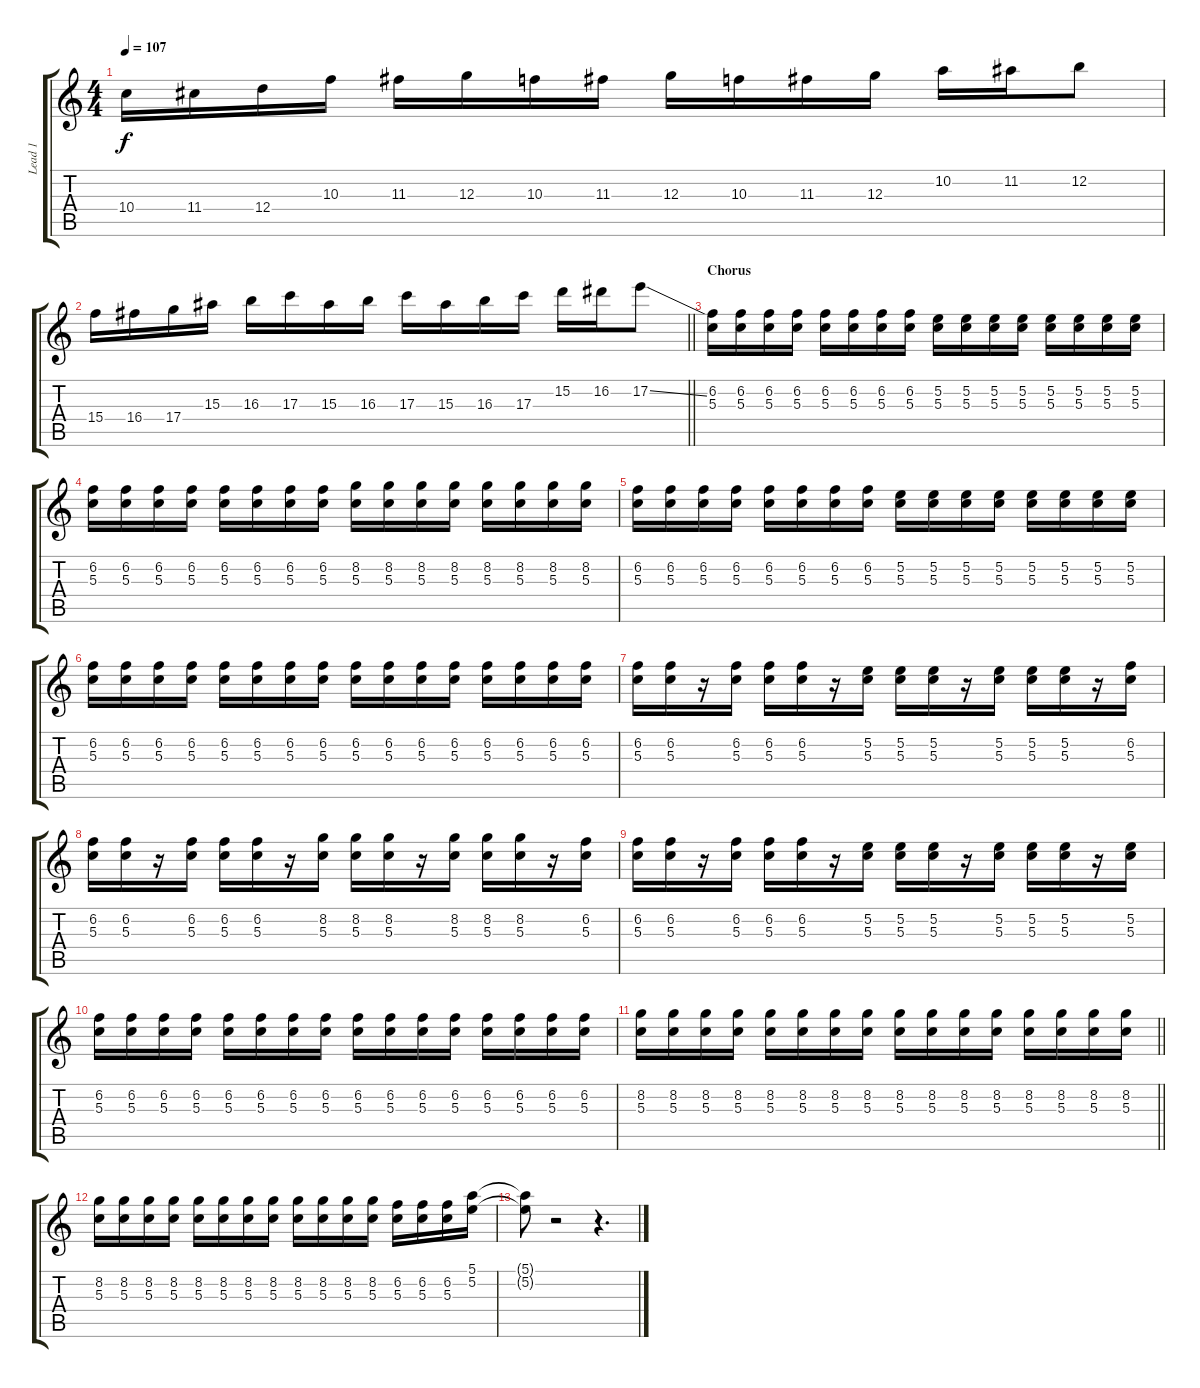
\track ("Lead 1" "Lead 1") {instrument distortionguitar}
\staff {score tabs}
\tuning (E4 B3 G3 D3 A2 D2) {hide}
\ts (4 4)
\tempo 107
\clef g2
\ks c
10.4.16{dy f} 11.4.16 12.4.16 10.3.16 11.3.16 12.3.16 10.3.16 11.3.16 12.3.16 10.3.16 11.3.16 12.3.16 10.2.16 11.2.16 12.2.8 |
\barLineRight lightlight
15.4.16 16.4.16 17.4.16 15.3.16 16.3.16 17.3.16 15.3.16 16.3.16 17.3.16 15.3.16 16.3.16 17.3.16 15.2.16 16.2.16 17.2{ss}.8 |
\section ("" "Chorus")
(6.2 5.3).16 (6.2 5.3).16 (6.2 5.3).16 (6.2 5.3).16 (6.2 5.3).16 (6.2 5.3).16 (6.2 5.3).16 (6.2 5.3).16 (5.2 5.3).16 (5.2 5.3).16 (5.2 5.3).16 (5.2 5.3).16 (5.2 5.3).16 (5.2 5.3).16 (5.2 5.3).16 (5.2 5.3).16 |
(6.2 5.3).16 (6.2 5.3).16 (6.2 5.3).16 (6.2 5.3).16 (6.2 5.3).16 (6.2 5.3).16 (6.2 5.3).16 (6.2 5.3).16 (8.2 5.3).16 (8.2 5.3).16 (8.2 5.3).16 (8.2 5.3).16 (8.2 5.3).16 (8.2 5.3).16 (8.2 5.3).16 (8.2 5.3).16 |
(6.2 5.3).16 (6.2 5.3).16 (6.2 5.3).16 (6.2 5.3).16 (6.2 5.3).16 (6.2 5.3).16 (6.2 5.3).16 (6.2 5.3).16 (5.2 5.3).16 (5.2 5.3).16 (5.2 5.3).16 (5.2 5.3).16 (5.2 5.3).16 (5.2 5.3).16 (5.2 5.3).16 (5.2 5.3).16 |
(6.2 5.3).16 (6.2 5.3).16 (6.2 5.3).16 (6.2 5.3).16 (6.2 5.3).16 (6.2 5.3).16 (6.2 5.3).16 (6.2 5.3).16 (6.2 5.3).16 (6.2 5.3).16 (6.2 5.3).16 (6.2 5.3).16 (6.2 5.3).16 (6.2 5.3).16 (6.2 5.3).16 (6.2 5.3).16 |
(6.2 5.3).16 (6.2 5.3).16 r.16 (6.2 5.3).16 (6.2 5.3).16 (6.2 5.3).16 r.16 (5.2 5.3).16 (5.2 5.3).16 (5.2 5.3).16 r.16 (5.2 5.3).16 (5.2 5.3).16 (5.2 5.3).16 r.16 (6.2 5.3).16 |
(6.2 5.3).16 (6.2 5.3).16 r.16 (6.2 5.3).16 (6.2 5.3).16 (6.2 5.3).16 r.16 (8.2 5.3).16 (8.2 5.3).16 (8.2 5.3).16 r.16 (8.2 5.3).16 (8.2 5.3).16 (8.2 5.3).16 r.16 (6.2 5.3).16 |
(6.2 5.3).16 (6.2 5.3).16 r.16 (6.2 5.3).16 (6.2 5.3).16 (6.2 5.3).16 r.16 (5.2 5.3).16 (5.2 5.3).16 (5.2 5.3).16 r.16 (5.2 5.3).16 (5.2 5.3).16 (5.2 5.3).16 r.16 (5.2 5.3).16 |
(6.2 5.3).16 (6.2 5.3).16 (6.2 5.3).16 (6.2 5.3).16 (6.2 5.3).16 (6.2 5.3).16 (6.2 5.3).16 (6.2 5.3).16 (6.2 5.3).16 (6.2 5.3).16 (6.2 5.3).16 (6.2 5.3).16 (6.2 5.3).16 (6.2 5.3).16 (6.2 5.3).16 (6.2 5.3).16 |
\barLineRight lightlight
(8.2 5.3).16 (8.2 5.3).16 (8.2 5.3).16 (8.2 5.3).16 (8.2 5.3).16 (8.2 5.3).16 (8.2 5.3).16 (8.2 5.3).16 (8.2 5.3).16 (8.2 5.3).16 (8.2 5.3).16 (8.2 5.3).16 (8.2 5.3).16 (8.2 5.3).16 (8.2 5.3).16 (8.2 5.3).16 |
(8.2 5.3).16 (8.2 5.3).16 (8.2 5.3).16 (8.2 5.3).16 (8.2 5.3).16 (8.2 5.3).16 (8.2 5.3).16 (8.2 5.3).16 (8.2 5.3).16 (8.2 5.3).16 (8.2 5.3).16 (8.2 5.3).16 (6.2 5.3).16 (6.2 5.3).16 (6.2 5.3).16 (5.1 5.2).16 |
(5.1{t} 5.2{t}).8 r.2 r.4{d}
